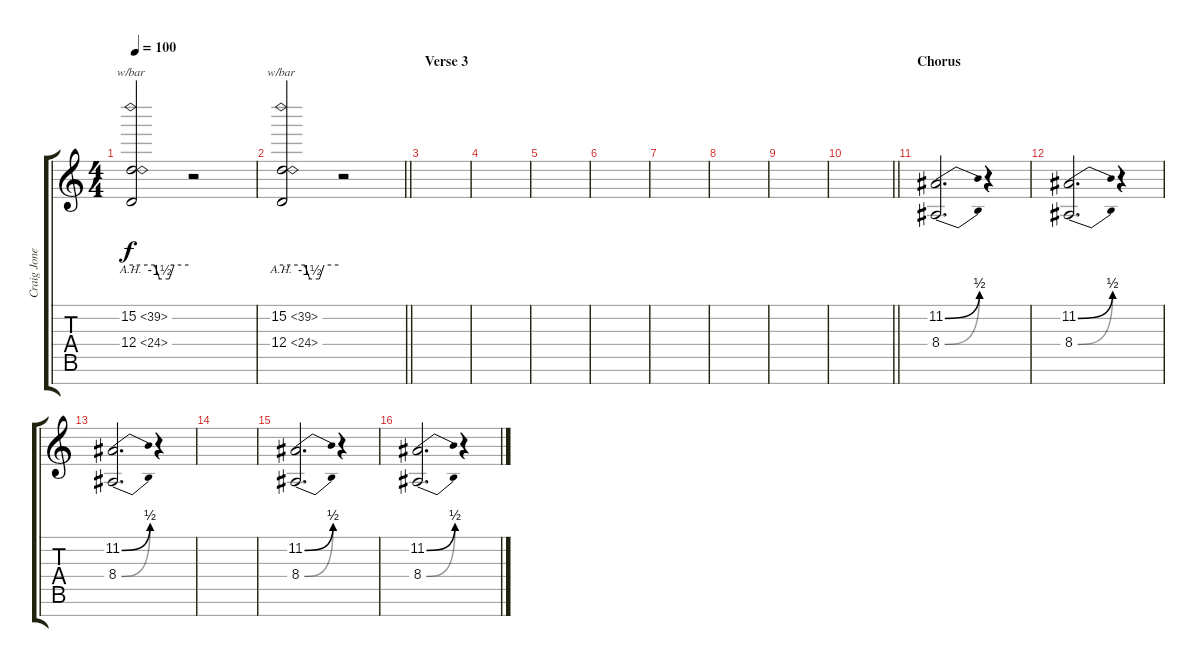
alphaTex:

\track ("Craig Jones" "Craig Jone") {instrument lead2sawtooth}
\staff {score tabs}
\tuning (E4 B3 G3 D3 A2 E2 B1) {hide}
\ts (4 4)
\tempo 100
\clef g2
\ks c
(15.2{ah 24} 12.4{ah 12}).2{tbe (custom default 0 0 25 0 30 -6 40 -6 45 0 60 0) dy f} r.2 |
\barLineRight lightlight
(15.2{ah 24} 12.4{ah 12}).2{tbe (custom default 0 0 25 0 30 -6 40 -6 45 0 60 0)} r.2 |
\section ("" "Verse 3")
|
|
|
|
|
|
|
\barLineRight lightlight
|
\section ("" "Chorus")
(11.2{be (bend 0 0 60 2)} 8.4{be (bend 0 0 60 2)}).2{d volume 8 instrument choiraahs} r.4 |
(11.2{be (bend 0 0 60 2)} 8.4{be (bend 0 0 60 2)}).2{d} r.4 |
(11.2{be (bend 0 0 60 2)} 8.4{be (bend 0 0 60 2)}).2{d} r.4 |
|
(11.2{be (bend 0 0 60 2)} 8.4{be (bend 0 0 60 2)}).2{d} r.4 |
(11.2{be (bend 0 0 60 2)} 8.4{be (bend 0 0 60 2)}).2{d} r.4
